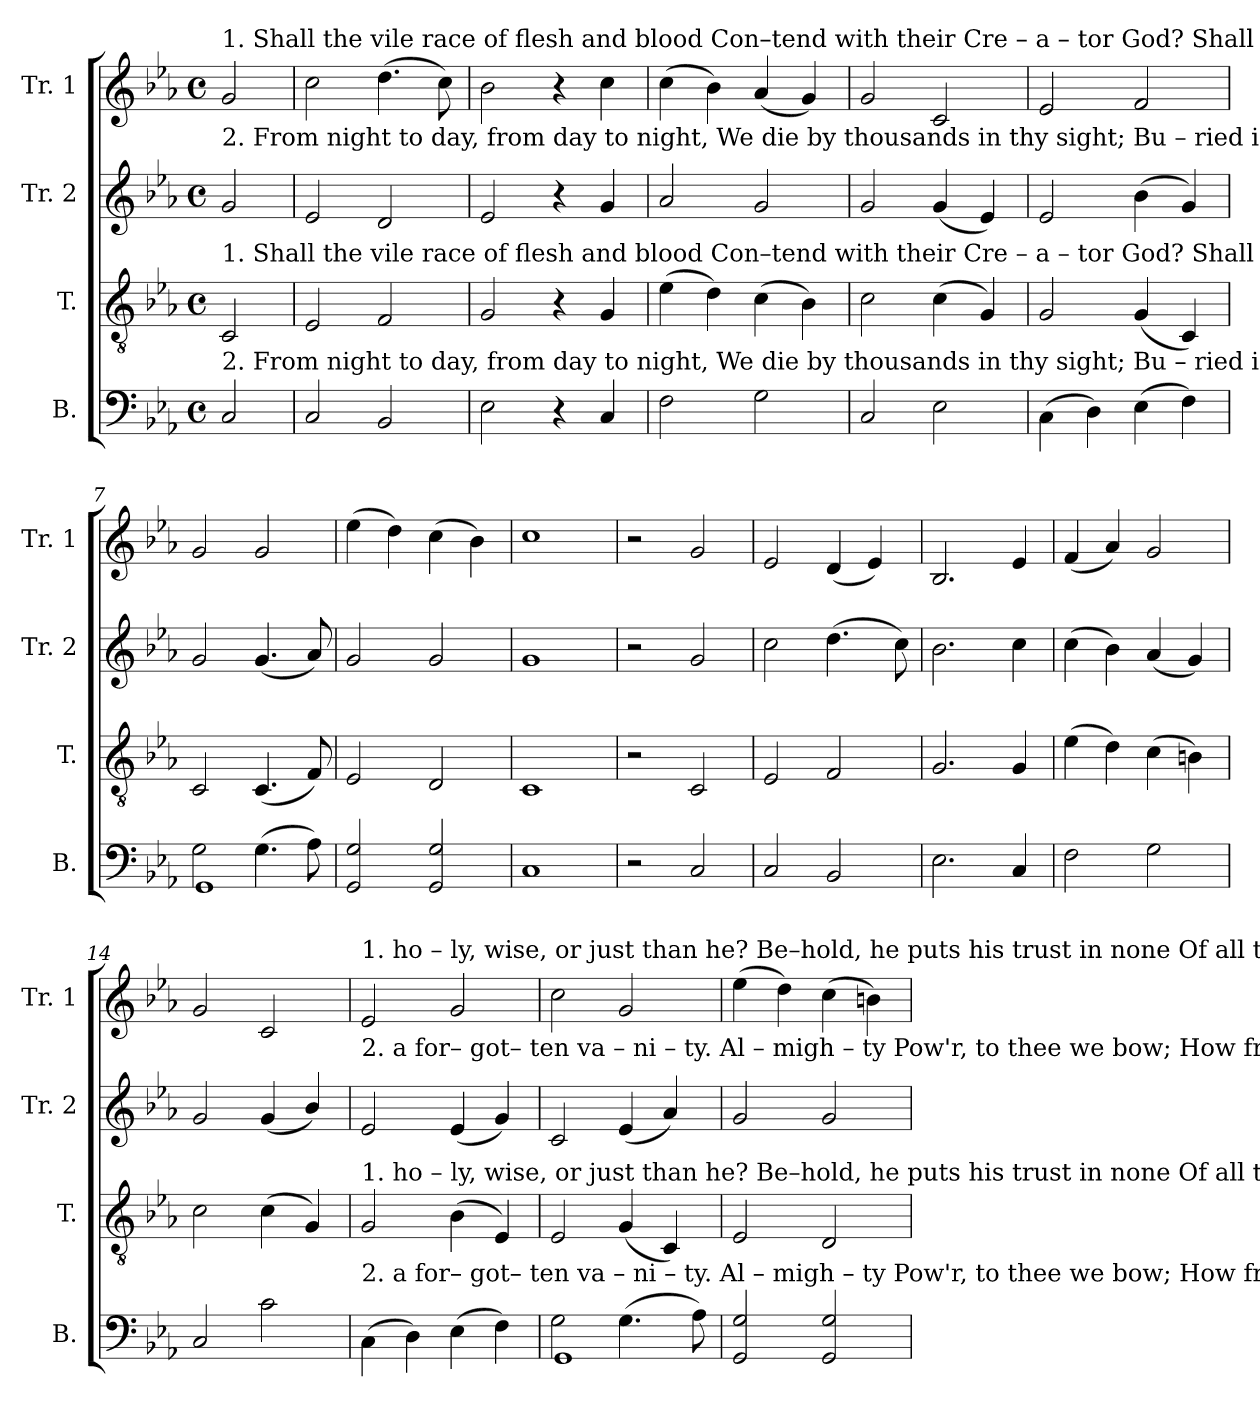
**kern	**kern	**kern	**kern
*part4	*part3	*part2	*part1
*staff4	*staff3	*staff2	*staff1
*I"B.	*I"T.	*I"Tr. 2	*I"Tr. 1
*I'B.	*I'T.	*I'Tr. 2	*I'Tr. 1
*clefF4	*clefGv2	*clefG2	*clefG2
*k[b-e-a-]	*k[b-e-a-]	*k[b-e-a-]	*k[b-e-a-]
*M4/4	*M4/4	*M4/4	*M4/4
*met(c)	*met(c)	*met(c)	*met(c)
*MM140	*MM140	*MM140	*MM140
=1	=1	=1	=1
!	!	!	!LO:TX:a:t=1. Shall the vile  race of flesh and blood  Con–tend  with  their  Cre  –  a –  tor     God?   Shall mortal worms pre–sume  to  be   More
!	!	!	!LO:TX:b:t=2. From night to day, from day to night,   We   die     by     thousands    in    thy    sight;   Bu – ried in  dust  whole na–tions  lie   Like
!	!LO:TX:a:t=1. Shall the vile  race of flesh and blood  Con–tend  with  their  Cre  –  a –  tor     God?   Shall mortal worms pre–sume  to  be   More	!	!
!	!LO:TX:b:t=2. From night to day, from day to night,   We   die     by     thousands    in    thy    sight;   Bu – ried in  dust  whole na–tions  lie   Like	!	!
2C/	2C/	2g/	2g/
=2	=2	=2	=2
2C/	2E-/	2e-/	2cc\
2BB-/	2F/	2d/	(4.dd\
.	.	.	8cc\)
=3	=3	=3	=3
2E-\	2G/	2e-/	2b-\
4r	4r	4r	4r
4C/	4G/	4g/	4cc\
=4	=4	=4	=4
2F\	(4e-\	2a-/	(4cc\
.	4d\)	.	4b-\)
2G\	(4c\	2g/	(4a-/
.	4B-\)	.	4g/)
=5	=5	=5	=5
2C/	2c\	2g/	2g/
2E-\	(4c\	(4g/	2c/
.	4G/)	4e-/)	.
=6	=6	=6	=6
(4C\	2G/	2e-/	2e-/
4D\)	.	.	.
(4E-\	(4G/	(4b-\	2f/
4F\)	4C/)	4g/)	.
=7	=7	=7	=7
*^	*	*	*
2G\	1GG	2C/	2g/	2g/
(>4.G\	.	(4.C/	(4.g/	2g/
8A-\)	.	8F/)	8a-/)	.
*v	*v	*	*	*
=8	=8	=8	=8
2GG/ 2G/	2E-/	2g/	(4ee-\
.	.	.	4dd\)
2GG/ 2G/	2D/	2g/	(4cc\
.	.	.	4b-\)
=9	=9	=9	=9
1C	1C	1g	1cc
=10	=10	=10	=10
2r	2r	2r	2r
2C/	2C/	2g/	2g/
=11	=11	=11	=11
2C/	2E-/	2cc\	2e-/
2BB-/	2F/	(4.dd\	(4d/
.	.	.	4e-/)
.	.	8cc\)	.
=12	=12	=12	=12
2.E-\	2.G/	2.b-\	2.B-/
4C/	4G/	4cc\	4e-/
=13	=13	=13	=13
2F\	(4e-\	(4cc\	(4f/
.	4d\)	4b-\)	4a-/)
2G\	(4c\	(4a-/	2g/
.	4Bn\)	4g/)	.
=14	=14	=14	=14
2C/	2c\	2g/	2g/
2c\	(4c\	(4g/	2c/
.	4G/)	4b-/)	.
=15	=15	=15	=15
!	!	!	!LO:TX:a:t=1.  ho –  ly,  wise,  or     just   than   he?      Be–hold,    he   puts  his  trust   in  none  Of  all   the     spi–rits  round   his  throne&colon;   Their
!	!	!	!LO:TX:b:t=2.   a      for– got– ten    va  –  ni  –   ty.      Al – migh – ty Pow'r,  to  thee  we  bow;  How frail  are we, how glo –  rious   thou!     No
!	!LO:TX:a:t=1.  ho –  ly,  wise,  or     just   than   he?      Be–hold,    he   puts  his  trust   in  none  Of  all   the     spi–rits  round   his  throne&colon;   Their	!	!
!	!LO:TX:b:t=2.   a      for– got– ten    va  –  ni  –   ty.      Al – migh – ty Pow'r,  to  thee  we  bow;  How frail  are we, how glo –  rious   thou!     No	!	!
(4C\	2G/	2e-/	2e-/
4D\)	.	.	.
(4E-\	(4B-\	(4e-/	2g/
4F\)	4E-/)	4g/)	.
=16	=16	=16	=16
*^	*	*	*
2G\	1GG	2E-/	2c/	2cc\
(>4.G\	.	(4G/	(4e-/	2g/
.	.	4C/)	4a-/)	.
8A-\)	.	.	.	.
*v	*v	*	*	*
=17	=17	=17	=17
2GG/ 2G/	2E-/	2g/	(4ee-\
.	.	.	4dd\)
2GG/ 2G/	2D/	2g/	(4cc\
.	.	.	4bn\)
=	=	=	=
*-	*-	*-	*-
